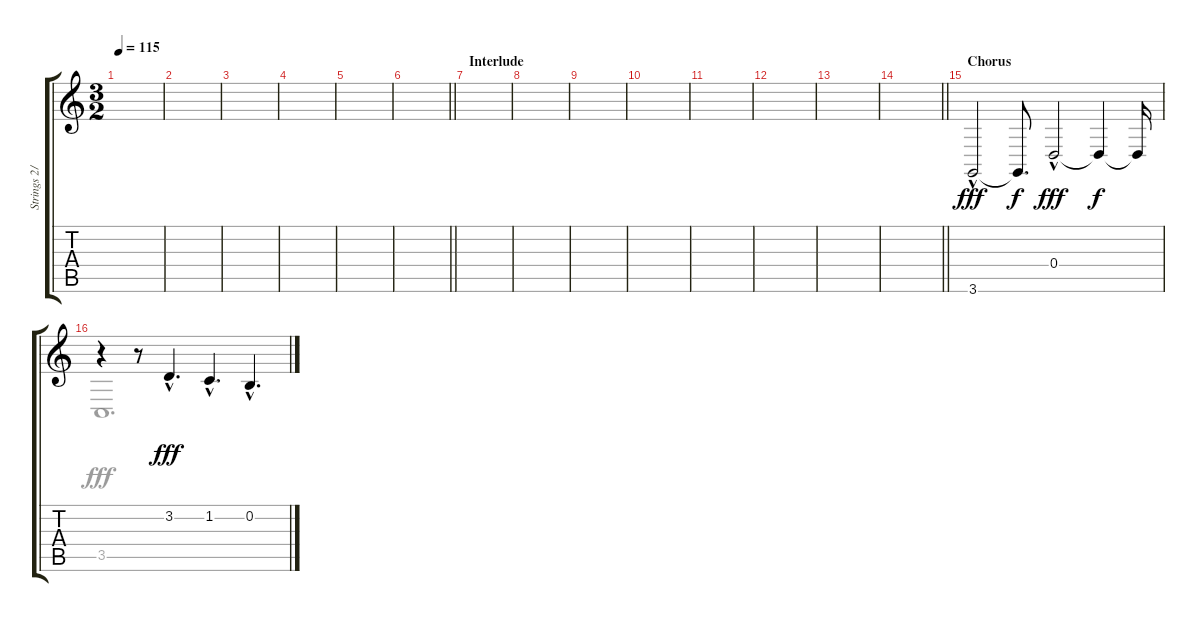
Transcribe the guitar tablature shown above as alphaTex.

\track ("Strings 2/Cello" "Strings 2/") {instrument stringensemble1}
\staff {score tabs}
\tuning (E4 B3 G3 D3 A2 E2) {hide}
\voice
\ts (3 2)
\tempo 115
\clef g2
\ks c
|
|
|
|
|
\barLineRight lightlight
|
\section ("" "Interlude")
|
|
|
|
|
|
|
\barLineRight lightlight
|
\section ("" "Chorus")
3.6{hac}.2{dy fff volume 16} 3.6{t}.8{d dy f} 0.4{hac}.2{dy fff} 0.4{t}.4{dy f} 0.4{t}.16 |
r.4 r.8 3.2{hac}.4{d dy fff} 1.2{hac}.4{d} 0.2{hac}.4{d}
\voice
\clef g2
\ottava regular
\simile none
\ks c
|
|
|
|
|
\barLineRight lightlight
|
|
|
|
|
|
|
|
\barLineRight lightlight
|
|
3.5.1{d}
